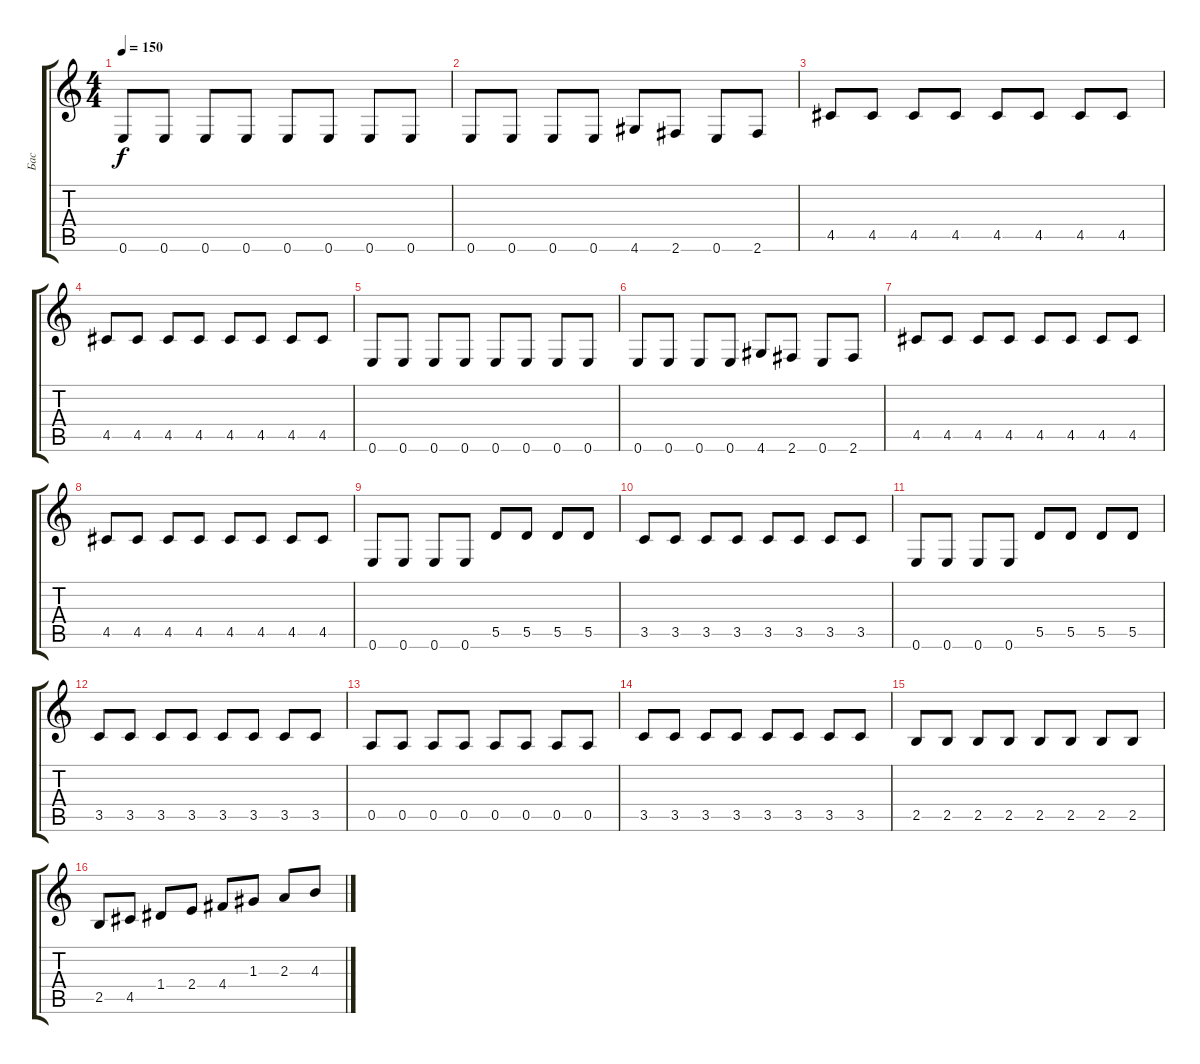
\track ("Бас" "Бас") {instrument acousticguitarnylon}
\staff {score tabs}
\tuning (E4 B3 G3 D3 A2 E2) {hide}
\ts (4 4)
\tempo 150
\clef g2
\ks c
0.6.8{dy f} 0.6.8 0.6.8 0.6.8 0.6.8 0.6.8 0.6.8 0.6.8 |
0.6.8 0.6.8 0.6.8 0.6.8 4.6.8 2.6.8 0.6.8 2.6.8 |
4.5.8 4.5.8 4.5.8 4.5.8 4.5.8 4.5.8 4.5.8 4.5.8 |
4.5.8 4.5.8 4.5.8 4.5.8 4.5.8 4.5.8 4.5.8 4.5.8 |
0.6.8 0.6.8 0.6.8 0.6.8 0.6.8 0.6.8 0.6.8 0.6.8 |
0.6.8 0.6.8 0.6.8 0.6.8 4.6.8 2.6.8 0.6.8 2.6.8 |
4.5.8 4.5.8 4.5.8 4.5.8 4.5.8 4.5.8 4.5.8 4.5.8 |
4.5.8 4.5.8 4.5.8 4.5.8 4.5.8 4.5.8 4.5.8 4.5.8 |
0.6.8 0.6.8 0.6.8 0.6.8 5.5.8 5.5.8 5.5.8 5.5.8 |
3.5.8 3.5.8 3.5.8 3.5.8 3.5.8 3.5.8 3.5.8 3.5.8 |
0.6.8 0.6.8 0.6.8 0.6.8 5.5.8 5.5.8 5.5.8 5.5.8 |
3.5.8 3.5.8 3.5.8 3.5.8 3.5.8 3.5.8 3.5.8 3.5.8 |
0.5.8 0.5.8 0.5.8 0.5.8 0.5.8 0.5.8 0.5.8 0.5.8 |
3.5.8 3.5.8 3.5.8 3.5.8 3.5.8 3.5.8 3.5.8 3.5.8 |
2.5.8 2.5.8 2.5.8 2.5.8 2.5.8 2.5.8 2.5.8 2.5.8 |
2.5.8 4.5.8 1.4.8 2.4.8 4.4.8 1.3.8 2.3.8 4.3.8
